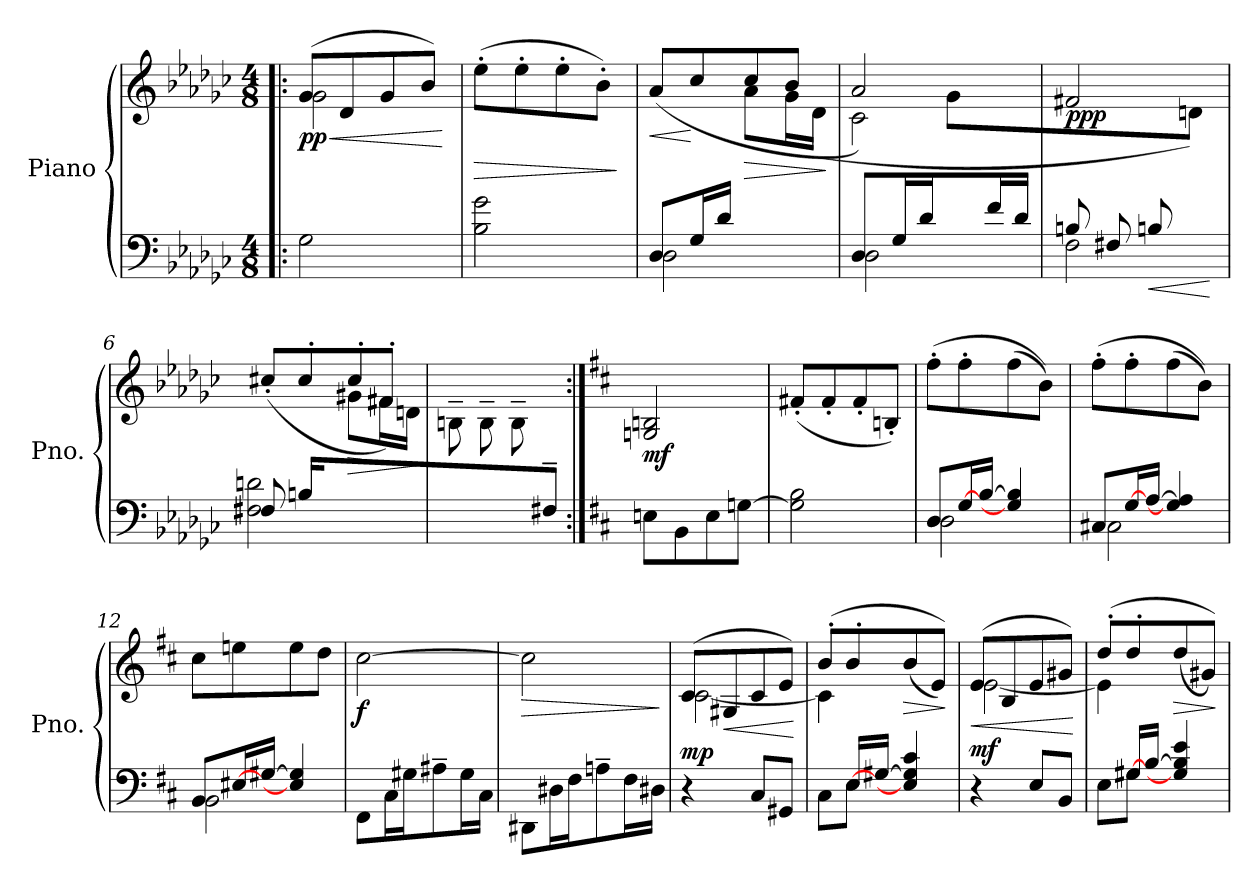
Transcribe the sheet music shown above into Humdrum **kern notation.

**kern	**kern	**dynam
*part1	*part1	*part1
*staff2	*staff1	*staff1/2
*I"Piano	*	*
*I'Pno.	*	*
*clefF4	*clefG2	*
*k[b-e-a-d-g-c-]	*k[b-e-a-d-g-c-]	*
*M4/8	*M4/8	*
*MM80	*MM80	*
=1!|:	=1!|:	=1!|:
!	!	!LO:HP:b
*	*^	*
!	!	!	!LO:DY:n=1:b
2G-\	(>8g-/L	2g-\	< pp
.	8d-/	.	.
.	8g-/	.	.
.	8b-/J)	.	.
*	*v	*v	*
.	.	[
=2	=2	=2
!	!	!LO:HP:b
2B-\ 2g-\	(>8ee-'\L	>
.	8ee-'\	.
.	8ee-'\	.
.	8b-'\J)	.
.	.	]
=3	=3	=3
*^	*	*
!	!	!	!LO:HP:b
*	*	*^	*
(<8D-/L	2D-\	(>8a-/L	4ryy	<
16G-/L	.	8cc-/	.	[
16d-/JJ	.	.	.	.
!	!	!	!	!LO:HP:b
4ryy	.	8cc-/	8a-\L	>
.	.	8b-/J	16g-\L	.
.	.	.	(16d-\JJ	.
*v	*v	*	*	*
*	*v	*v	*
.	.	]
=4	=4	=4
*^	*^	*
*	*	*	*^	*
8D-/L	2D-\	2a-/)	2c-\	4ryy	.
16G-/L	.	.	.	.	.
16d-/JJ	.	.	.	.	.
8ryy	.	.	.	8g-\L	.
16f/L	.	.	.	8ryy	.
16d-/JJ	.	.	.	.	.
*	*	*	*v	*v	*
=5	=5	=5	=5	=5
!	!	!	!	!LO:DY:b
(>8Bn/L	2F\	2f#X/	4.ryy	ppp
8F#X/	.	.	.	.
!	!	!	!	!LO:HP:b=2
8Bn/	.	.	.	<
8ryy	.	.	8dn\J)	.
*v	*v	*	*	*
*	*v	*v	*
.	.	[
!!LO:LB:g=z
=6	=6	=6
*^	*^	*
(<8F#X/L	2F#\ 2dn\	(>8cc#X'/L	8.ryy	.
16Bn/L	.	8cc#'/	.	.
4ryy	.	.	16f#X\JJ	.
!	!	!	!	!LO:HP:b
.	.	8cc#'/	8g#X\L	>
.	.	8f#X'/J)	16f#X\L	.
16ryy	.	.	16dn\JJ)	.
*v	*v	*	*	*
*	*v	*v	*
.	.	]
=7	=7	=7
*^	*	*
4.ryy	2ryy	8Bn~\L	.
.	.	8B~\	.
.	.	8B~\	.
8F#X~/J	.	8ryy	.
*v	*v	*	*
=8:|!	=8:|!	=8:|!
*k[f#c#]	*k[f#c#]	*
*	*MM90	*
!	!	!LO:DY:b
8En\L	2Gn/ 2Bn/	mf
8BB\	.	.
8E\	.	.
[8Gn\J	.	.
=9	=9	=9
2G\] 2B\	(<8f#X'/L	.
.	8f#'/	.
.	8f#'/	.
.	8Bn'/J))	.
=10	=10	=10
*^	*	*
8D/L	2D\	(>8ff#'\L	.
[16G/L	.	8ff#'\	.
[16B/JJ	.	.	.
4G/] 4B/]	.	(>8ff#\	.
.	.	8b\J))	.
=11	=11	=11	=11
8C#X/L	2C#\	(>8ff#'\L	.
[16G/L	.	8ff#'\	.
[16A/JJ	.	.	.
4G/] 4A/]	.	(>8ff#\	.
.	.	8b\J))	.
!!LO:LB:g=z
=12	=12	=12	=12
8BB/L	2BB\	8cc#\L	.
[16E#X/L	.	8een\	.
[16G#X/JJ	.	.	.
4E#/] 4G#/]	.	8ee\	.
.	.	8dd\J	.
*v	*v	*	*
=13	=13	=13
!	!	!LO:DY:b
8FF#\L	[2cc#\	f
16C#\L	.	.
16G#X\J	.	.
8A#X~\	.	.
16G#\L	.	.
16C#\JJ	.	.
=14	=14	=14
!	!	!LO:HP:b
8DD#X\L	2cc#\]	>
16D#X\L	.	.
16F#\J	.	.
8An~\	.	.
16F#\L	.	.
16D#X\JJ	.	.
.	.	]
=15	=15	=15
*	*^	*
!	!	!	!LO:DY:a=2
4r	(>8c#/L	[2c#\	mp
!	!	!	!LO:HP:b
.	8G#X/	.	<
8C#/L	8c#/	.	.
8GG#X/J	8e/J)	.	.
*	*v	*v	*
.	.	[
=16	=16	=16
*^	*^	*
8ryy	8C#\L	(>8b'/L	4c#\]	.
[16E/LL	8E\J	8b'/	.	.
[16G#X/JJ	.	.	.	.
!	!	!	!	!LO:HP:b
4E/] 4G#/] 4c#/	4ryy	(<8b/	4ryy	>
.	.	8e/J))	.	.
*v	*v	*	*	*
*	*v	*v	*
.	.	]
!!LO:LB:g=z
=17	=17	=17
!	!	!LO:HP:b
*	*^	*
!	!	!	!LO:DY:n=1:a=2
4r	(>8e/L	[2e\	< mf
.	8B/	.	.
8E/L	8e/	.	.
8BB/J	8g#X/J)	.	.
*	*v	*v	*
.	.	[
=18	=18	=18
*^	*^	*
8ryy	8E\L	(>8dd'/L	4e\]	.
[16G#X/LL	8G#\J	8dd'/	.	.
[16B/JJ	.	.	.	.
!	!	!	!	!LO:HP:b
4G#/] 4B/] 4e/	4ryy	(<8dd/	4ryy	>
.	.	8g#X/J))	.	.
*v	*v	*	*	*
*	*v	*v	*
.	.	]
=	=	=
*-	*-	*-
